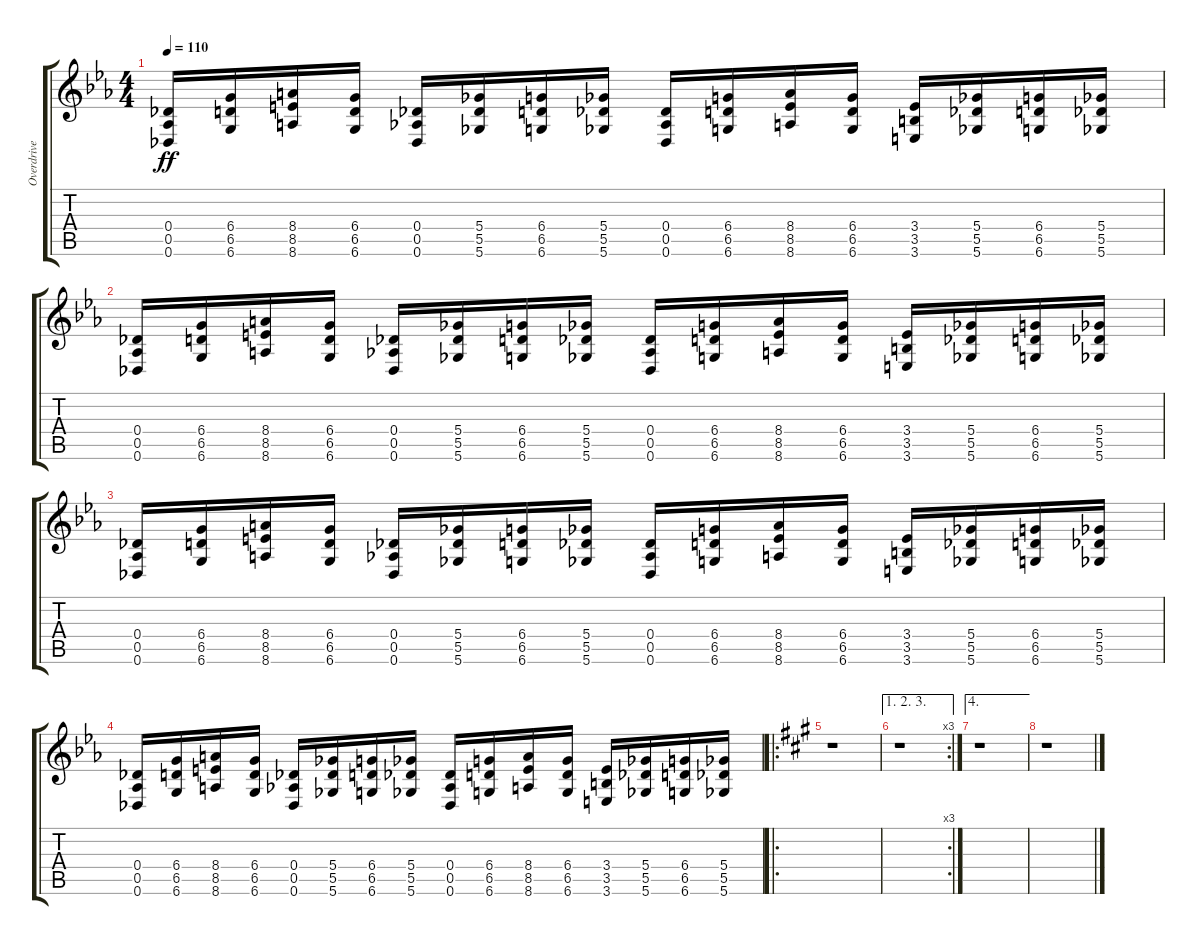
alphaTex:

\track ("Overdrive Guitar" "Overdrive ") {instrument overdrivenguitar}
\staff {score tabs}
\tuning (Eb4 Bb3 Gb3 Db3 Ab2 Db2) {hide}
\ts (4 4)
\tempo 110
\clef g2
\ks eb
(0.4 0.5 0.6).16{dy ff} (6.4 6.5 6.6).16 (8.4 8.5 8.6).16 (6.4 6.5 6.6).16 (0.4 0.5 0.6).16 (5.4 5.5 5.6).16 (6.4 6.5 6.6).16 (5.4 5.5 5.6).16 (0.4 0.5 0.6).16 (6.4 6.5 6.6).16 (8.4 8.5 8.6).16 (6.4 6.5 6.6).16 (3.4 3.5 3.6).16 (5.4 5.5 5.6).16 (6.4 6.5 6.6).16 (5.4 5.5 5.6).16 |
(0.4 0.5 0.6).16 (6.4 6.5 6.6).16 (8.4 8.5 8.6).16 (6.4 6.5 6.6).16 (0.4 0.5 0.6).16 (5.4 5.5 5.6).16 (6.4 6.5 6.6).16 (5.4 5.5 5.6).16 (0.4 0.5 0.6).16 (6.4 6.5 6.6).16 (8.4 8.5 8.6).16 (6.4 6.5 6.6).16 (3.4 3.5 3.6).16 (5.4 5.5 5.6).16 (6.4 6.5 6.6).16 (5.4 5.5 5.6).16 |
(0.4 0.5 0.6).16 (6.4 6.5 6.6).16 (8.4 8.5 8.6).16 (6.4 6.5 6.6).16 (0.4 0.5 0.6).16 (5.4 5.5 5.6).16 (6.4 6.5 6.6).16 (5.4 5.5 5.6).16 (0.4 0.5 0.6).16 (6.4 6.5 6.6).16 (8.4 8.5 8.6).16 (6.4 6.5 6.6).16 (3.4 3.5 3.6).16 (5.4 5.5 5.6).16 (6.4 6.5 6.6).16 (5.4 5.5 5.6).16 |
(0.4 0.5 0.6).16 (6.4 6.5 6.6).16 (8.4 8.5 8.6).16 (6.4 6.5 6.6).16 (0.4 0.5 0.6).16 (5.4 5.5 5.6).16 (6.4 6.5 6.6).16 (5.4 5.5 5.6).16 (0.4 0.5 0.6).16 (6.4 6.5 6.6).16 (8.4 8.5 8.6).16 (6.4 6.5 6.6).16 (3.4 3.5 3.6).16 (5.4 5.5 5.6).16 (6.4 6.5 6.6).16 (5.4 5.5 5.6).16 |
\ro
\ks a
r.1 |
\ae (1 2 3)
\rc 3
r.1 |
\ae 4
r.1 |
r.1
